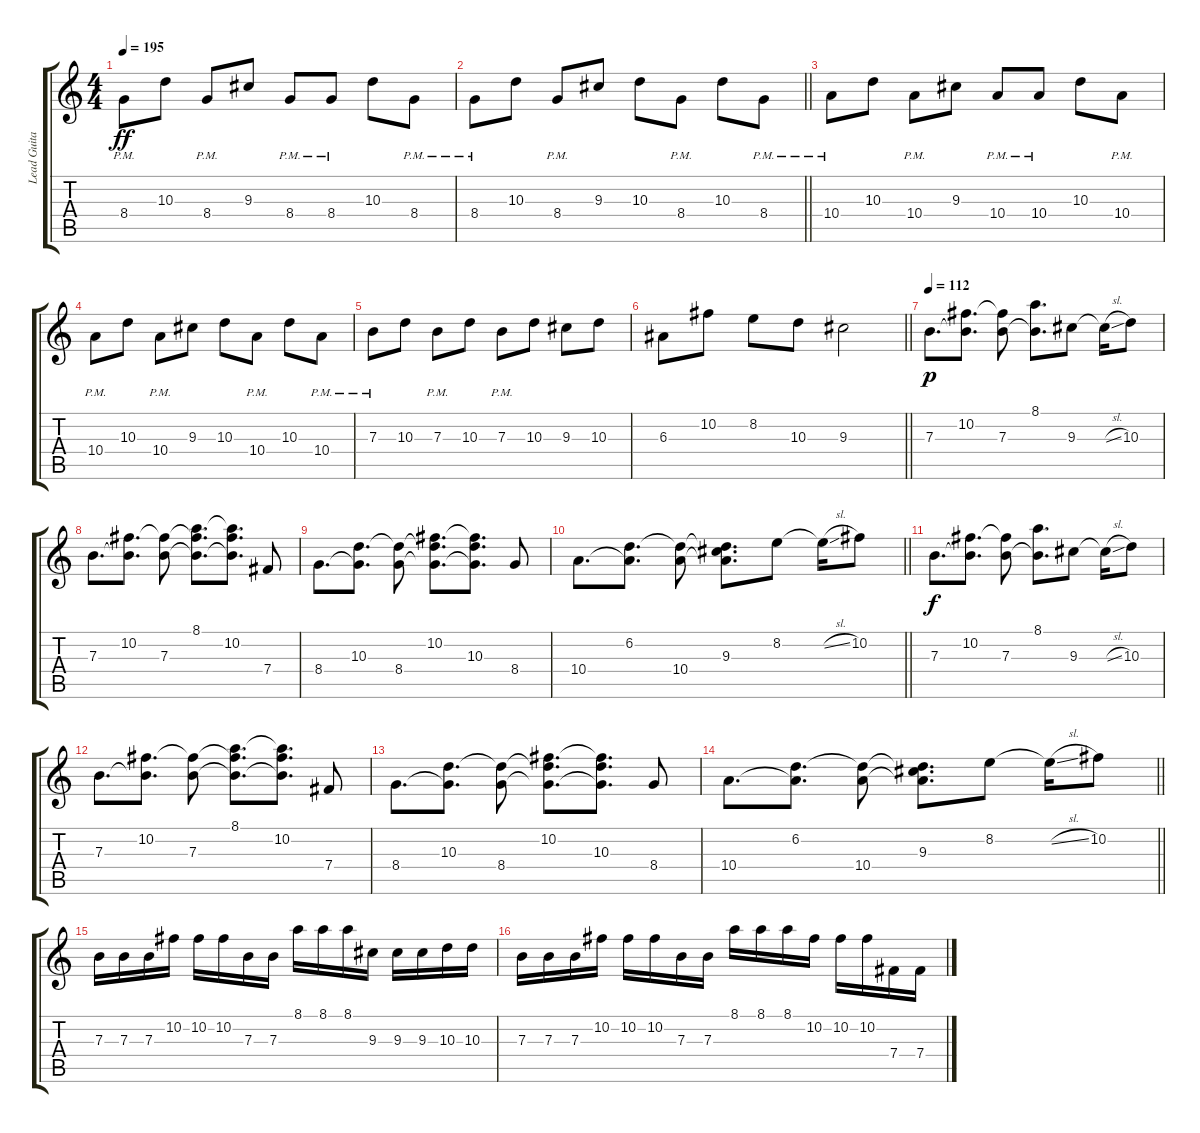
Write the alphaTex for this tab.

\track ("Lead Guitar" "Lead Guita") {instrument overdrivenguitar}
\staff {score tabs}
\tuning (Db4 Ab3 E3 B2 Gb2 B1) {hide}
\ts (4 4)
\tempo 195
\clef g2
\ks c
8.4{pm}.8{dy ff} 10.3.8 8.4{pm}.8 9.3.8 8.4{pm}.8 8.4{pm}.8 10.3.8 8.4{pm}.8 |
\barLineRight lightlight
8.4{pm}.8 10.3.8 8.4{pm}.8 9.3.8 10.3.8 8.4{pm}.8 10.3.8 8.4{pm}.8 |
10.4{pm}.8 10.3.8 10.4{pm}.8 9.3.8 10.4{pm}.8 10.4{pm}.8 10.3.8 10.4{pm}.8 |
10.4{pm}.8 10.3.8 10.4{pm}.8 9.3.8 10.3.8 10.4{pm}.8 10.3.8 10.4{pm}.8 |
7.3{pm}.8 10.3.8 7.3{pm}.8 10.3.8 7.3{pm}.8 10.3.8 9.3.8 10.3.8 |
\barLineRight lightlight
6.3.8 10.2.8 8.2.8 10.3.8 9.3.2 |
\tempo 112
7.3.8{d dy p volume 16} (10.2 7.3{t}).8{d} (10.2{t} 7.3).8 (8.1 7.3{t}).8{d} 9.3.8 9.3{sl t}.16 10.3.8 |
7.3.8{d} (10.2 7.3{t}).8{d} (10.2{t} 7.3).8 (8.1 10.2{t} 7.3{t}).8{d} (8.1{t} 10.2 7.3{t}).8{d} 7.4.8 |
8.4.8{d} (10.3 8.4{t}).8{d} (10.3{t} 8.4).8 (10.2 10.3{t} 8.4{t}).8{d} (10.2{t} 10.3 8.4{t}).8{d} 8.4.8 |
\barLineRight lightlight
10.4.8{d} (6.2 10.4{t}).8{d} (6.2{t} 10.4).8 (6.2{t} 9.3 10.4{t}).8{d} 8.2.8 8.2{sl t}.16 10.2.8 |
7.3.8{d dy f} (10.2 7.3{t}).8{d} (10.2{t} 7.3).8 (8.1 7.3{t}).8{d} 9.3.8 9.3{sl t}.16 10.3.8 |
7.3.8{d} (10.2 7.3{t}).8{d} (10.2{t} 7.3).8 (8.1 10.2{t} 7.3{t}).8{d} (8.1{t} 10.2 7.3{t}).8{d} 7.4.8 |
8.4.8{d} (10.3 8.4{t}).8{d} (10.3{t} 8.4).8 (10.2 10.3{t} 8.4{t}).8{d} (10.2{t} 10.3 8.4{t}).8{d} 8.4.8 |
\barLineRight lightlight
10.4.8{d} (6.2 10.4{t}).8{d} (6.2{t} 10.4).8 (6.2{t} 9.3 10.4{t}).8{d} 8.2.8 8.2{sl t}.16 10.2.8 |
7.3.16 7.3.16 7.3.16 10.2.16 10.2.16 10.2.16 7.3.16 7.3.16 8.1.16 8.1.16 8.1.16 9.3.16 9.3.16 9.3.16 10.3.16 10.3.16 |
7.3.16 7.3.16 7.3.16 10.2.16 10.2.16 10.2.16 7.3.16 7.3.16 8.1.16 8.1.16 8.1.16 10.2.16 10.2.16 10.2.16 7.4.16 7.4.16
